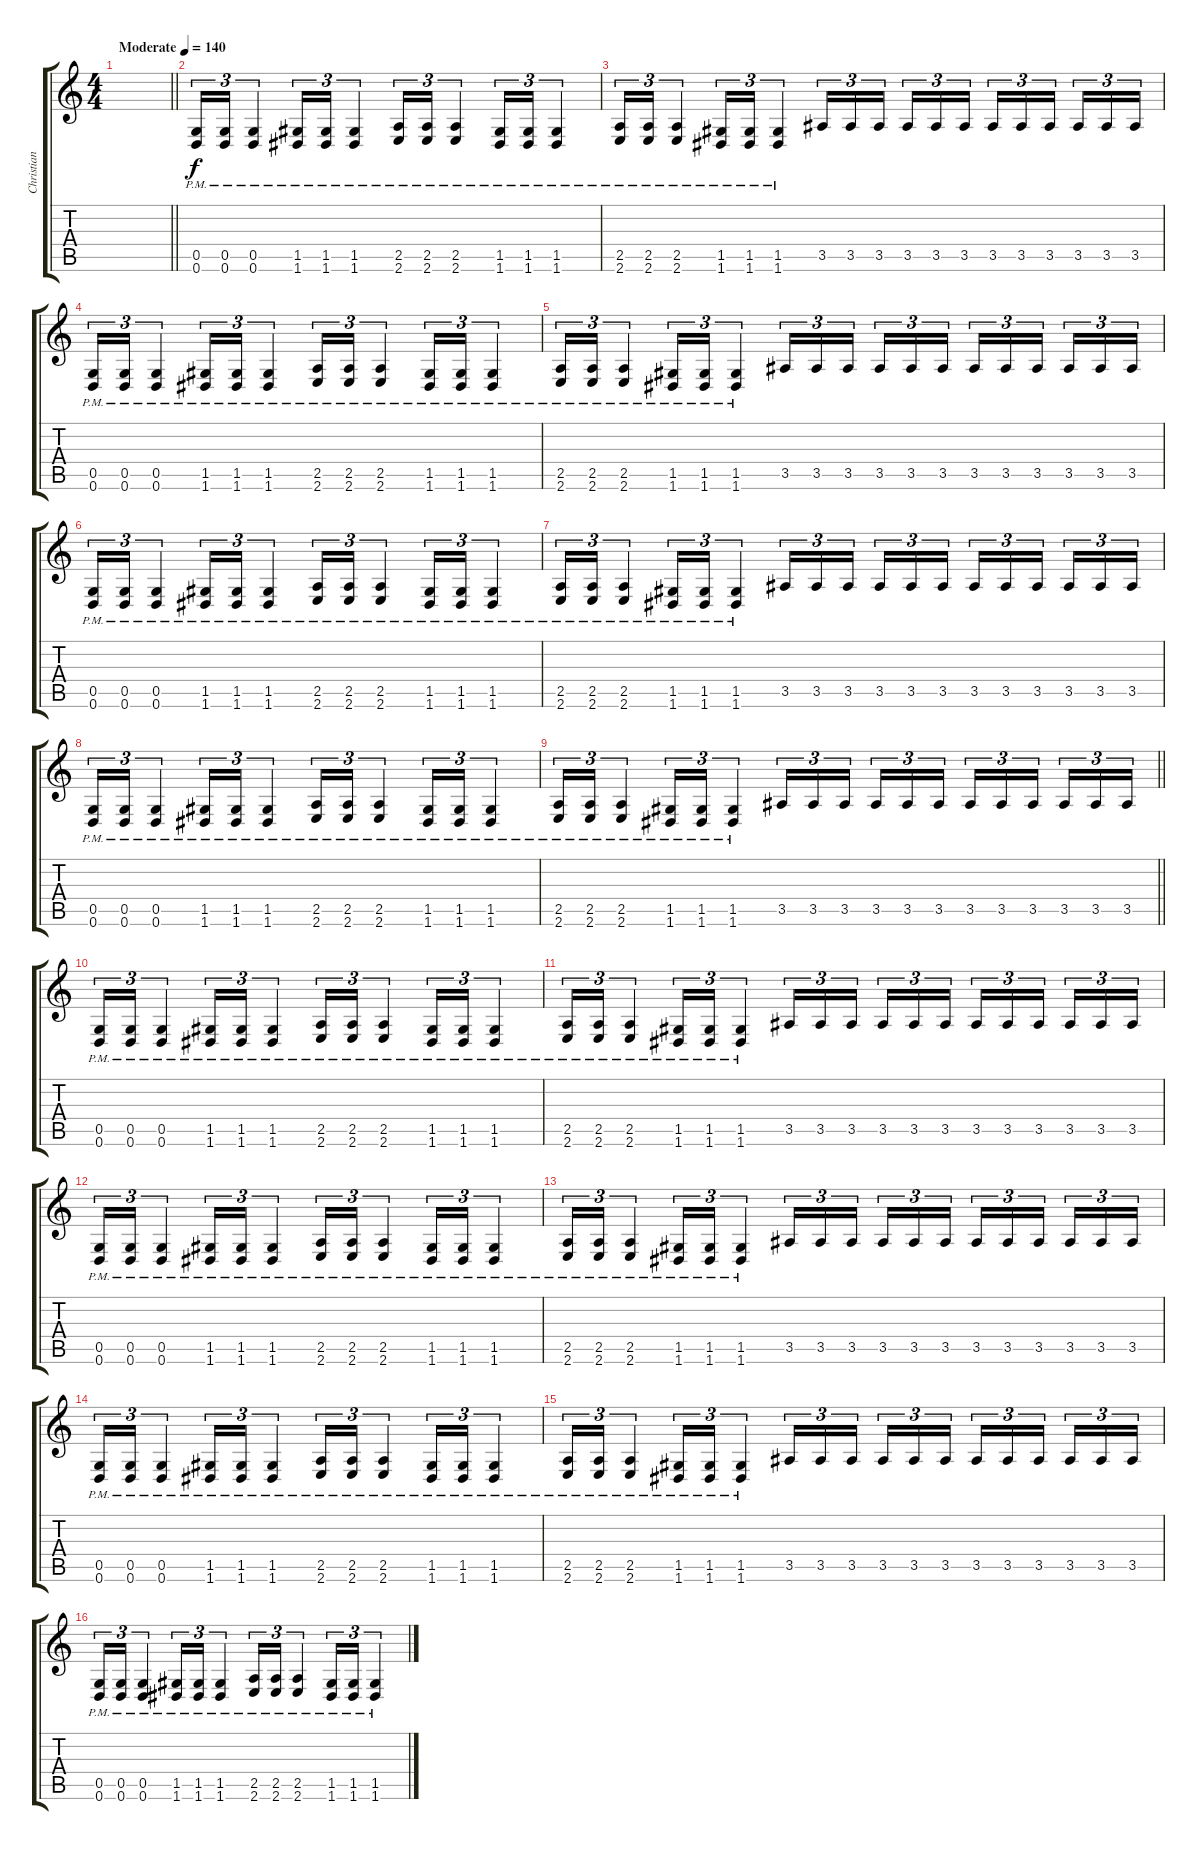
\track ("Christian Andreu" "Christian ") {instrument distortionguitar}
\staff {score tabs}
\tuning (D4 A3 F3 C3 G2 D2) {hide}
\ts (4 4)
\tempo (140 "Moderate")
\clef g2
\barLineRight lightlight
\ks c
|
\section ("" "")
(0.5 0.6{pm}).16{tu (3 2)} (0.5 0.6{pm}).16{tu (3 2)} (0.5 0.6{pm}).4{tu (3 2)} (1.5 1.6{pm}).16{tu (3 2)} (1.5 1.6{pm}).16{tu (3 2)} (1.5 1.6{pm}).4{tu (3 2)} (2.5 2.6{pm}).16{tu (3 2)} (2.5 2.6{pm}).16{tu (3 2)} (2.5 2.6{pm}).4{tu (3 2)} (1.5 1.6{pm}).16{tu (3 2)} (1.5 1.6{pm}).16{tu (3 2)} (1.5 1.6{pm}).4{tu (3 2)} |
(2.5 2.6{pm}).16{tu (3 2)} (2.5 2.6{pm}).16{tu (3 2)} (2.5 2.6{pm}).4{tu (3 2)} (1.5 1.6{pm}).16{tu (3 2)} (1.5 1.6{pm}).16{tu (3 2)} (1.5 1.6{pm}).4{tu (3 2)} 3.5.16{tu (3 2)} 3.5.16{tu (3 2)} 3.5.16{tu (3 2) beam splitsecondary} 3.5.16{tu (3 2)} 3.5.16{tu (3 2)} 3.5.16{tu (3 2)} 3.5.16{tu (3 2)} 3.5.16{tu (3 2)} 3.5.16{tu (3 2) beam splitsecondary} 3.5.16{tu (3 2)} 3.5.16{tu (3 2)} 3.5.16{tu (3 2)} |
(0.5 0.6{pm}).16{tu (3 2)} (0.5 0.6{pm}).16{tu (3 2)} (0.5 0.6{pm}).4{tu (3 2)} (1.5 1.6{pm}).16{tu (3 2)} (1.5 1.6{pm}).16{tu (3 2)} (1.5 1.6{pm}).4{tu (3 2)} (2.5 2.6{pm}).16{tu (3 2)} (2.5 2.6{pm}).16{tu (3 2)} (2.5 2.6{pm}).4{tu (3 2)} (1.5 1.6{pm}).16{tu (3 2)} (1.5 1.6{pm}).16{tu (3 2)} (1.5 1.6{pm}).4{tu (3 2)} |
(2.5 2.6{pm}).16{tu (3 2)} (2.5 2.6{pm}).16{tu (3 2)} (2.5 2.6{pm}).4{tu (3 2)} (1.5 1.6{pm}).16{tu (3 2)} (1.5 1.6{pm}).16{tu (3 2)} (1.5 1.6{pm}).4{tu (3 2)} 3.5.16{tu (3 2)} 3.5.16{tu (3 2)} 3.5.16{tu (3 2) beam splitsecondary} 3.5.16{tu (3 2)} 3.5.16{tu (3 2)} 3.5.16{tu (3 2)} 3.5.16{tu (3 2)} 3.5.16{tu (3 2)} 3.5.16{tu (3 2) beam splitsecondary} 3.5.16{tu (3 2)} 3.5.16{tu (3 2)} 3.5.16{tu (3 2)} |
(0.5 0.6{pm}).16{tu (3 2)} (0.5 0.6{pm}).16{tu (3 2)} (0.5 0.6{pm}).4{tu (3 2)} (1.5 1.6{pm}).16{tu (3 2)} (1.5 1.6{pm}).16{tu (3 2)} (1.5 1.6{pm}).4{tu (3 2)} (2.5 2.6{pm}).16{tu (3 2)} (2.5 2.6{pm}).16{tu (3 2)} (2.5 2.6{pm}).4{tu (3 2)} (1.5 1.6{pm}).16{tu (3 2)} (1.5 1.6{pm}).16{tu (3 2)} (1.5 1.6{pm}).4{tu (3 2)} |
(2.5 2.6{pm}).16{tu (3 2)} (2.5 2.6{pm}).16{tu (3 2)} (2.5 2.6{pm}).4{tu (3 2)} (1.5 1.6{pm}).16{tu (3 2)} (1.5 1.6{pm}).16{tu (3 2)} (1.5 1.6{pm}).4{tu (3 2)} 3.5.16{tu (3 2)} 3.5.16{tu (3 2)} 3.5.16{tu (3 2) beam splitsecondary} 3.5.16{tu (3 2)} 3.5.16{tu (3 2)} 3.5.16{tu (3 2)} 3.5.16{tu (3 2)} 3.5.16{tu (3 2)} 3.5.16{tu (3 2) beam splitsecondary} 3.5.16{tu (3 2)} 3.5.16{tu (3 2)} 3.5.16{tu (3 2)} |
(0.5 0.6{pm}).16{tu (3 2)} (0.5 0.6{pm}).16{tu (3 2)} (0.5 0.6{pm}).4{tu (3 2)} (1.5 1.6{pm}).16{tu (3 2)} (1.5 1.6{pm}).16{tu (3 2)} (1.5 1.6{pm}).4{tu (3 2)} (2.5 2.6{pm}).16{tu (3 2)} (2.5 2.6{pm}).16{tu (3 2)} (2.5 2.6{pm}).4{tu (3 2)} (1.5 1.6{pm}).16{tu (3 2)} (1.5 1.6{pm}).16{tu (3 2)} (1.5 1.6{pm}).4{tu (3 2)} |
\barLineRight lightlight
(2.5 2.6{pm}).16{tu (3 2)} (2.5 2.6{pm}).16{tu (3 2)} (2.5 2.6{pm}).4{tu (3 2)} (1.5 1.6{pm}).16{tu (3 2)} (1.5 1.6{pm}).16{tu (3 2)} (1.5 1.6{pm}).4{tu (3 2)} 3.5.16{tu (3 2)} 3.5.16{tu (3 2)} 3.5.16{tu (3 2) beam splitsecondary} 3.5.16{tu (3 2)} 3.5.16{tu (3 2)} 3.5.16{tu (3 2)} 3.5.16{tu (3 2)} 3.5.16{tu (3 2)} 3.5.16{tu (3 2) beam splitsecondary} 3.5.16{tu (3 2)} 3.5.16{tu (3 2)} 3.5.16{tu (3 2)} |
\section ("" "")
(0.5 0.6{pm}).16{tu (3 2)} (0.5 0.6{pm}).16{tu (3 2)} (0.5 0.6{pm}).4{tu (3 2)} (1.5 1.6{pm}).16{tu (3 2)} (1.5 1.6{pm}).16{tu (3 2)} (1.5 1.6{pm}).4{tu (3 2)} (2.5 2.6{pm}).16{tu (3 2)} (2.5 2.6{pm}).16{tu (3 2)} (2.5 2.6{pm}).4{tu (3 2)} (1.5 1.6{pm}).16{tu (3 2)} (1.5 1.6{pm}).16{tu (3 2)} (1.5 1.6{pm}).4{tu (3 2)} |
(2.5 2.6{pm}).16{tu (3 2)} (2.5 2.6{pm}).16{tu (3 2)} (2.5 2.6{pm}).4{tu (3 2)} (1.5 1.6{pm}).16{tu (3 2)} (1.5 1.6{pm}).16{tu (3 2)} (1.5 1.6{pm}).4{tu (3 2)} 3.5.16{tu (3 2)} 3.5.16{tu (3 2)} 3.5.16{tu (3 2) beam splitsecondary} 3.5.16{tu (3 2)} 3.5.16{tu (3 2)} 3.5.16{tu (3 2)} 3.5.16{tu (3 2)} 3.5.16{tu (3 2)} 3.5.16{tu (3 2) beam splitsecondary} 3.5.16{tu (3 2)} 3.5.16{tu (3 2)} 3.5.16{tu (3 2)} |
(0.5 0.6{pm}).16{tu (3 2)} (0.5 0.6{pm}).16{tu (3 2)} (0.5 0.6{pm}).4{tu (3 2)} (1.5 1.6{pm}).16{tu (3 2)} (1.5 1.6{pm}).16{tu (3 2)} (1.5 1.6{pm}).4{tu (3 2)} (2.5 2.6{pm}).16{tu (3 2)} (2.5 2.6{pm}).16{tu (3 2)} (2.5 2.6{pm}).4{tu (3 2)} (1.5 1.6{pm}).16{tu (3 2)} (1.5 1.6{pm}).16{tu (3 2)} (1.5 1.6{pm}).4{tu (3 2)} |
(2.5 2.6{pm}).16{tu (3 2)} (2.5 2.6{pm}).16{tu (3 2)} (2.5 2.6{pm}).4{tu (3 2)} (1.5 1.6{pm}).16{tu (3 2)} (1.5 1.6{pm}).16{tu (3 2)} (1.5 1.6{pm}).4{tu (3 2)} 3.5.16{tu (3 2)} 3.5.16{tu (3 2)} 3.5.16{tu (3 2) beam splitsecondary} 3.5.16{tu (3 2)} 3.5.16{tu (3 2)} 3.5.16{tu (3 2)} 3.5.16{tu (3 2)} 3.5.16{tu (3 2)} 3.5.16{tu (3 2) beam splitsecondary} 3.5.16{tu (3 2)} 3.5.16{tu (3 2)} 3.5.16{tu (3 2)} |
(0.5 0.6{pm}).16{tu (3 2)} (0.5 0.6{pm}).16{tu (3 2)} (0.5 0.6{pm}).4{tu (3 2)} (1.5 1.6{pm}).16{tu (3 2)} (1.5 1.6{pm}).16{tu (3 2)} (1.5 1.6{pm}).4{tu (3 2)} (2.5 2.6{pm}).16{tu (3 2)} (2.5 2.6{pm}).16{tu (3 2)} (2.5 2.6{pm}).4{tu (3 2)} (1.5 1.6{pm}).16{tu (3 2)} (1.5 1.6{pm}).16{tu (3 2)} (1.5 1.6{pm}).4{tu (3 2)} |
(2.5 2.6{pm}).16{tu (3 2)} (2.5 2.6{pm}).16{tu (3 2)} (2.5 2.6{pm}).4{tu (3 2)} (1.5 1.6{pm}).16{tu (3 2)} (1.5 1.6{pm}).16{tu (3 2)} (1.5 1.6{pm}).4{tu (3 2)} 3.5.16{tu (3 2)} 3.5.16{tu (3 2)} 3.5.16{tu (3 2) beam splitsecondary} 3.5.16{tu (3 2)} 3.5.16{tu (3 2)} 3.5.16{tu (3 2)} 3.5.16{tu (3 2)} 3.5.16{tu (3 2)} 3.5.16{tu (3 2) beam splitsecondary} 3.5.16{tu (3 2)} 3.5.16{tu (3 2)} 3.5.16{tu (3 2)} |
(0.5 0.6{pm}).16{tu (3 2)} (0.5 0.6{pm}).16{tu (3 2)} (0.5 0.6{pm}).4{tu (3 2)} (1.5 1.6{pm}).16{tu (3 2)} (1.5 1.6{pm}).16{tu (3 2)} (1.5 1.6{pm}).4{tu (3 2)} (2.5 2.6{pm}).16{tu (3 2)} (2.5 2.6{pm}).16{tu (3 2)} (2.5 2.6{pm}).4{tu (3 2)} (1.5 1.6{pm}).16{tu (3 2)} (1.5 1.6{pm}).16{tu (3 2)} (1.5 1.6{pm}).4{tu (3 2)}
